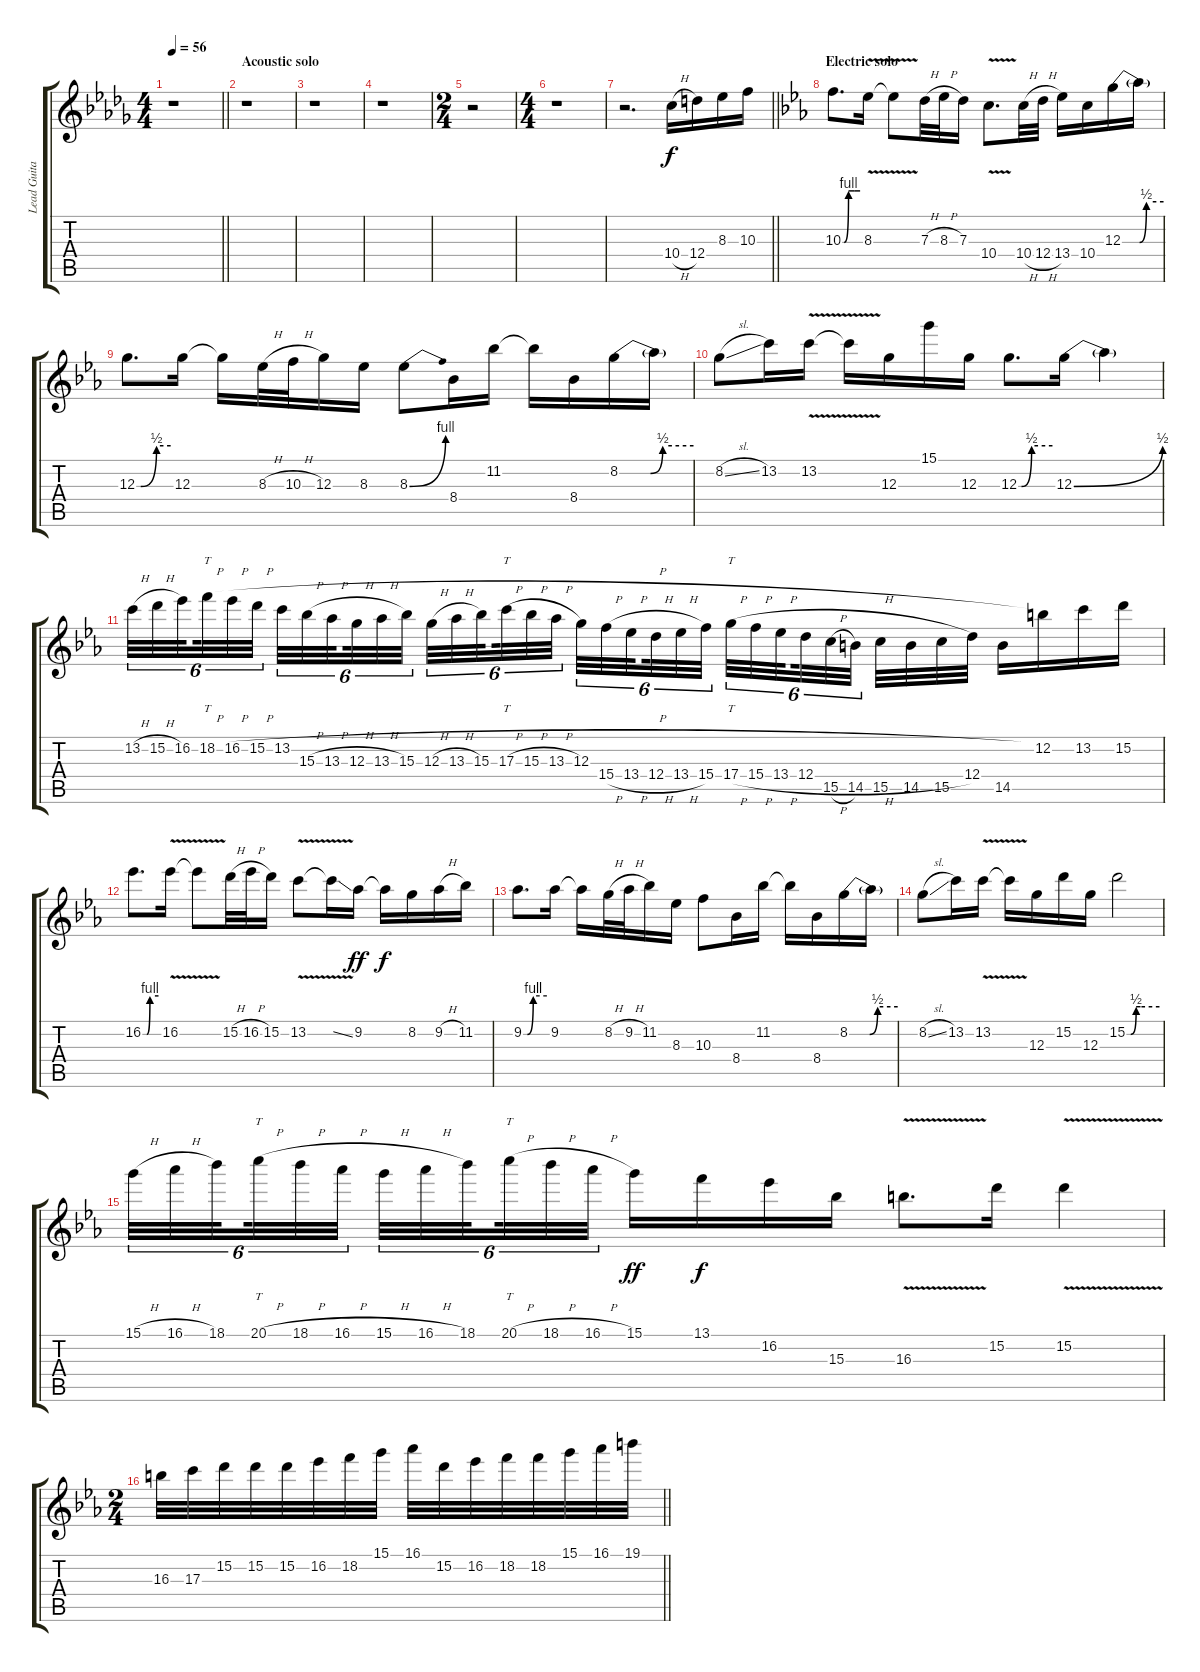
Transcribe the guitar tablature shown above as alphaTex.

\track ("Lead Guitar" "Lead Guita") {instrument distortionguitar}
\staff {score tabs}
\tuning (E4 B3 G3 D3 A2 E2) {hide}
\ts (4 4)
\tempo 56
\clef g2
\barLineRight lightlight
\ks bbminor
r.1{dy f instrument distortionguitar} |
\section ("" "Acoustic solo")
r.1 |
r.1 |
r.1 |
\ts (2 4)
r.2 |
\ts (4 4)
r.1 |
\barLineRight lightlight
r.2{d} 10.4{h}.16 12.4.16 8.3.16 10.3.16 |
\section ("" "Electric solo")
\ks cminor
10.3{be (custom 0 0 5 0 20 4 40 4 60 4)}.8{d} 8.3{v}.16 8.3{t}.8 7.3{h}.32 8.3{h}.32 7.3.16 10.4{v}.8{d} 10.4{h}.32 12.4{h}.32 13.4.16 10.4.16 12.3{be (custom 0 0 25 0 35 2 60 2)}.16 12.3{t}.16 |
12.3{be (custom 0 0 7 0 35 2 60 2)}.8{d} 12.3.16 12.3{t}.16 8.3{h}.32 10.3{h}.32 12.3.16 8.3.16 8.3{be (bend 0 0 60 4)}.8 8.4.16 11.2.16 11.2{t}.16 8.4.16 8.2{be (custom 0 0 25 0 35 2 60 2)}.16 8.2{t}.16 |
8.2{sl}.8 13.2.16 13.2{v}.16 13.2{t}.16 12.3.16 15.1.16 12.3.16 12.3{be (custom 0 0 5 0 23 2 60 2)}.8{d} 12.3{be (bend 0 0 60 2)}.16 12.3{t}.4 |
13.2{h}.32{tu (6 4)} 15.2{h}.32{tu (6 4)} 16.2.32{tu (6 4) beam splitsecondary} 18.2{h}.32{tt tu (6 4)} 16.2{h}.32{tu (6 4)} 15.2{h}.32{tu (6 4) beam splitsecondary} 13.2{h}.32{tu (6 4)} 15.3{h}.32{tu (6 4)} 13.3{h}.32{tu (6 4) beam splitsecondary} 12.3{h}.32{tu (6 4)} 13.3{h}.32{tu (6 4)} 15.3.32{tu (6 4)} 12.3{h}.32{tu (6 4)} 13.3{h}.32{tu (6 4)} 15.3.32{tu (6 4) beam splitsecondary} 17.3{h}.32{tt tu (6 4)} 15.3{h}.32{tu (6 4)} 13.3{h}.32{tu (6 4) beam splitsecondary} 12.3.32{tu (6 4)} 15.4{h}.32{tu (6 4)} 13.4{h}.32{tu (6 4) beam splitsecondary} 12.4{h}.32{tu (6 4)} 13.4{h}.32{tu (6 4)} 15.4.32{tu (6 4)} 17.4{h}.32{tt tu (6 4)} 15.4{h}.32{tu (6 4)} 13.4{h}.32{tu (6 4) beam splitsecondary} 12.4{h}.32{tu (6 4)} 15.5{h}.32{tu (6 4)} 14.5.32{tu (6 4) beam splitsecondary} 15.5.32 14.5.32 15.5.32 12.4.32 14.5.16 12.2.16 13.2.16 15.2.16 |
16.2{be (custom 0 0 15 0 27 4 60 4)}.8{d} 16.2{v}.16 16.2{t}.8 15.2{h}.32 16.2{h}.32 15.2.16 13.2{v}.8 13.2{ss t}.16 9.2.16{dy ff} 9.2{t}.16{dy f} 8.2.16 9.2{h}.16 11.2.16 |
9.2{be (custom 0 0 10 0 25 4 60 4)}.8{d} 9.2.16 9.2{t}.16 8.2{h}.32 9.2{h}.32 11.2.16 8.3.16 10.3.8 8.4.16 11.2.16 11.2{t}.16 8.4.16 8.2{be (custom 0 0 25 0 35 2 60 2)}.16 8.2{t}.16 |
8.2{sl}.8{volume 15} 13.2.16 13.2{v}.16 13.2{t}.16 12.3.16 15.2.16 12.3.16 15.2{be (custom 0 0 7 0 17 2 25 2 60 2)}.2 |
15.1{h}.32{tu (6 4) volume 16} 16.1{h}.32{tu (6 4)} 18.1.32{tu (6 4) beam splitsecondary} 20.1{h}.32{tt tu (6 4)} 18.1{h}.32{tu (6 4)} 16.1{h}.32{tu (6 4) beam splitsecondary} 15.1{h}.32{tu (6 4)} 16.1{h}.32{tu (6 4)} 18.1.32{tu (6 4) beam splitsecondary} 20.1{h}.32{tt tu (6 4)} 18.1{h}.32{tu (6 4)} 16.1{h}.32{tu (6 4)} 15.1.16{dy ff} 13.1.16{dy f} 16.2.16 15.3.16 16.3{v}.8{d} 15.2.16 15.2{v}.4 |
\ts (2 4)
\barLineRight lightlight
16.3.32{volume 14} 17.3.32 15.2.32 15.2.32 15.2.32 16.2.32 18.2.32 15.1.32 16.1.32 15.2.32 16.2.32 18.2.32 18.2.32 15.1.32 16.1.32 19.1.32
